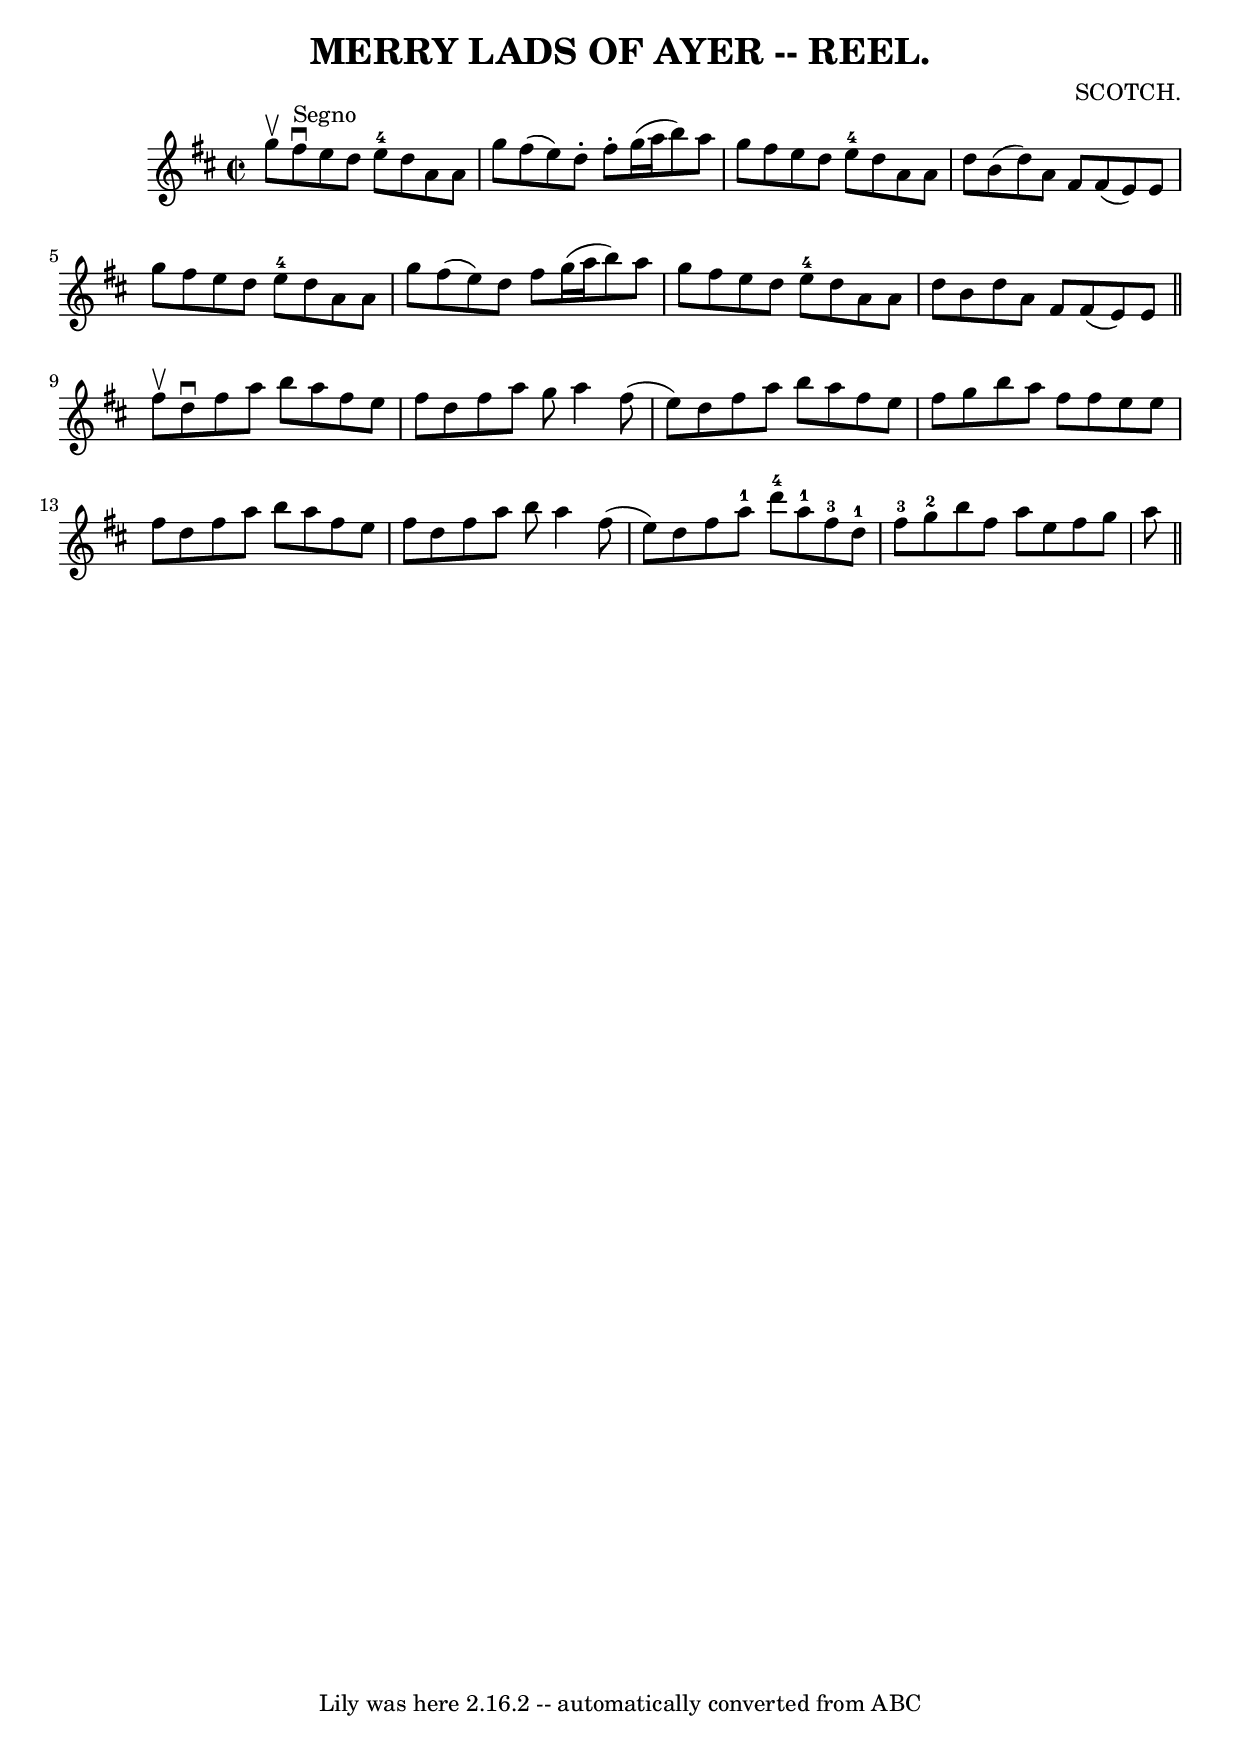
\version "2.16.2"
\include "Mammoth.ily"
\header {
  %% book = "Coles"
  composer = "SCOTCH."
  crossRefNumber = "2"
  footnotes = ""
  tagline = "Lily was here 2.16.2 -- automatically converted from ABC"
  title = "MERRY LADS OF AYER -- REEL."

}
voicedefault =  {


  \override Staff.TimeSignature #'style = #'C
  \time 2/2 
  \key d \major
 g''8^\upbow   |
  fis''8^"Segno"^\downbow   
  e''8 d''8 e''8-4 d''8 a'8 a'8 g''8  |
  fis''8 (
  e''8) d''8 -. fis''8 -. g''16 (a''16 b''8) a''8 g''8  
  |
  fis''8 e''8 d''8 e''8-4 d''8 a'8 a'8 d''8  
  |
  b'8 (d''8) a'8 fis'8 fis'8 (e'8) e'8 g''8 
  |
  fis''8 e''8 d''8 e''8-4 d''8 a'8 a'8 g''8  
  |
  fis''8 (e''8) d''8 fis''8 g''16 (a''16 b''8)  
  a''8 g''8  |
  fis''8 e''8 d''8 e''8-4 d''8 a'8    
  a'8 d''8  |
  b'8 d''8 a'8 fis'8 fis'8 (e'8) e'8  
  \bar "||" fis''8^\upbow |
  d''8^\downbow fis''8 a''8 b''8 
  a''8 fis''8 e''8 fis''8  |
  d''8 fis''8 a''8 g''8  
  a''4 fis''8 (e''8) |
  d''8 fis''8 a''8 b''8 a''8 
  fis''8 e''8 fis''8  |
  g''8 b''8 a''8 fis''8    
  fis''8 e''8 e''8 fis''8  |
  d''8 fis''8 a''8 b''8   
  a''8 fis''8 e''8 fis''8  |
  d''8 fis''8 a''8 b''8    
  a''4 fis''8 (e''8) |
  d''8 fis''8 a''8-1 d'''8-4 
  a''8-1 fis''8-3 d''8-1 fis''8-3 |
  g''8-2  
  b''8 fis''8 a''8 e''8 fis''8 g''8 a''8        \bar "||"   

}

\score{
  <<

    \context Staff="default"
    {
      \voicedefault 
      
    }

  >>
  \layout {
    
  }
  \midi {
  }

}
